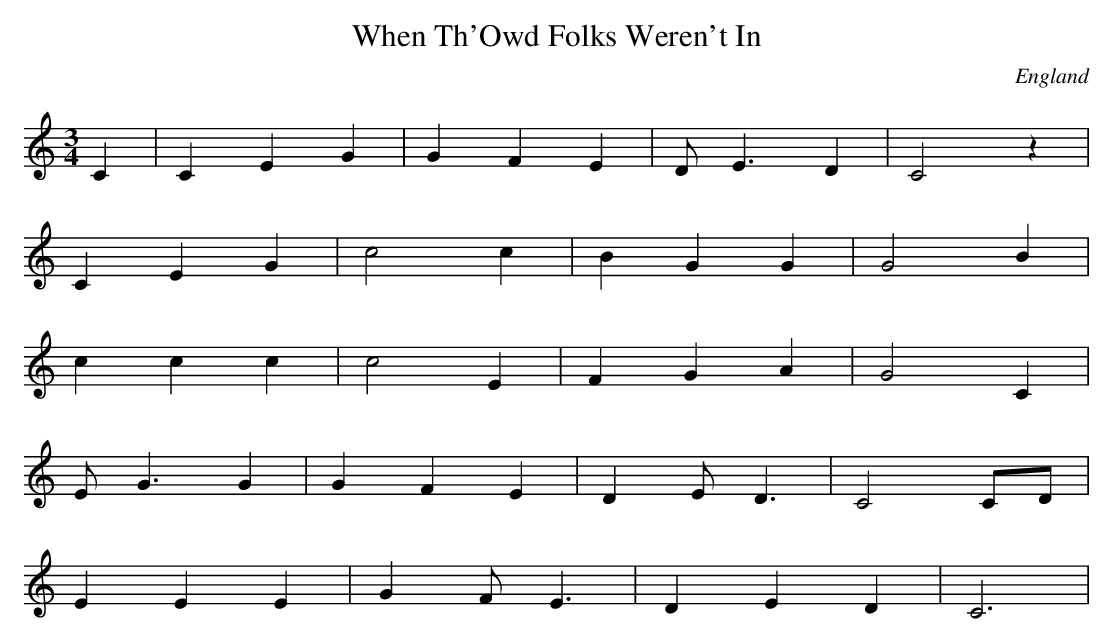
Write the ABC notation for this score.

X:1
T:When Th'Owd Folks Weren't In
M:3/4
O:England
L:1/8
K:C
C2|C2 E2 G2|G2 F2 E2|D E3 D2|C4 z2|
C2 E2 G2|c4 c2|B2 G2 G2|G4 B2|
c2 c2 c2|c4 E2|F2 G2 A2|G4 C2|
E G3 G2|G2 F2 E2|D2 E D3|C4 CD|
E2 E2 E2|G2 F E3|D2 E2 D2|C6|
